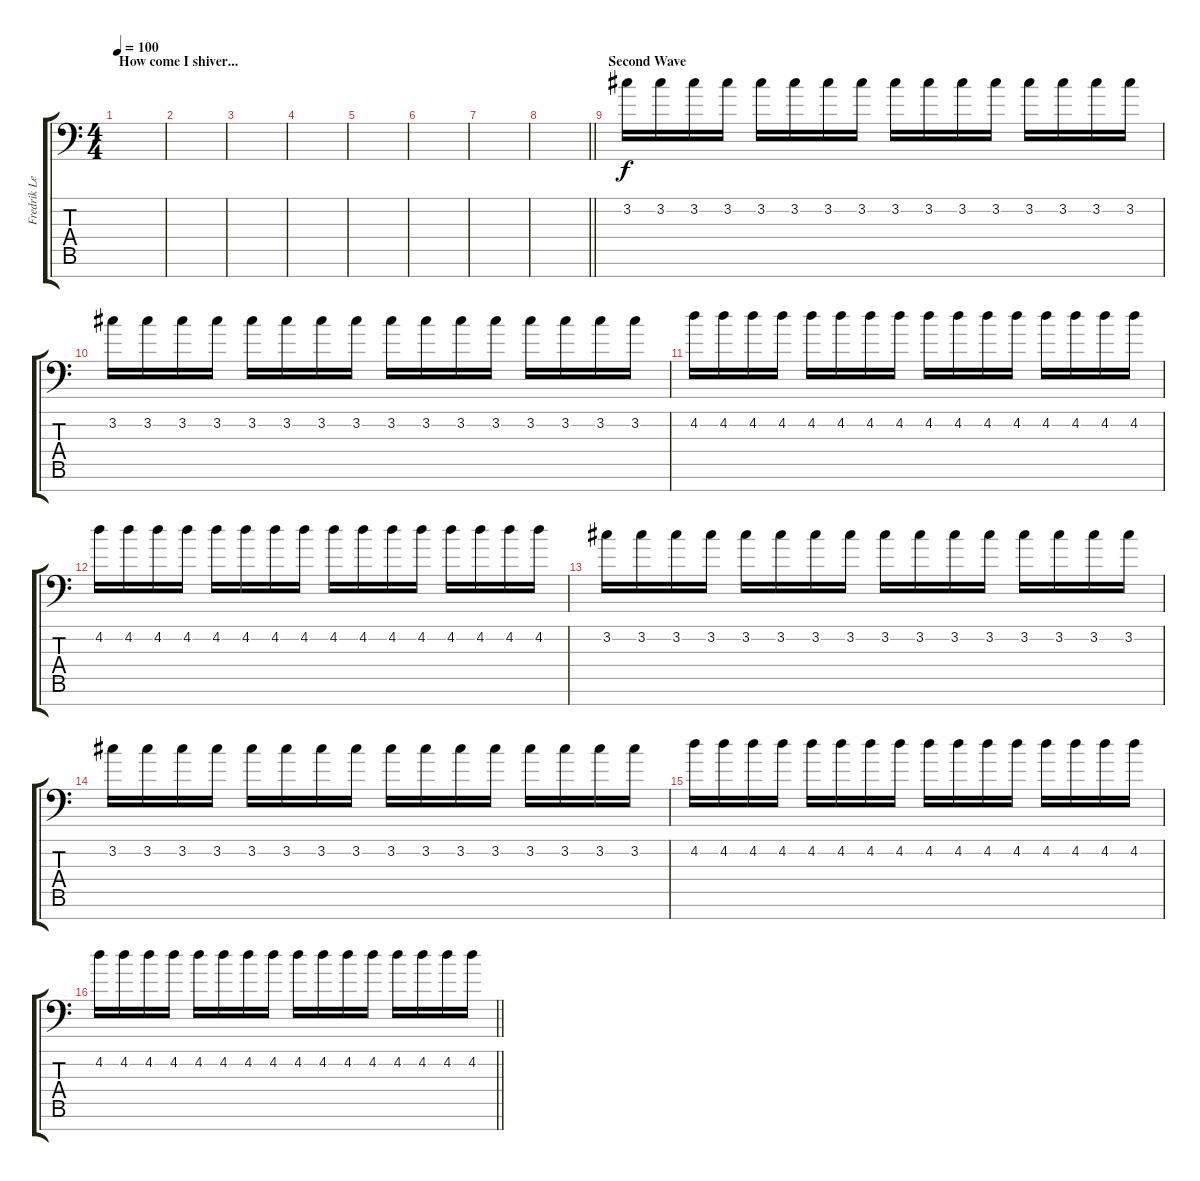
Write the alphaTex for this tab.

\track ("Fredrik Lead" "Fredrik Le") {instrument overdrivenguitar}
\staff {score tabs}
\tuning (Eb4 Bb3 Gb3 Db3 Ab2 Eb2 Bb1) {hide}
\ts (4 4)
\section ("" "How come I shiver...")
\tempo 100
\clef f4
\ks c
|
|
|
|
|
|
|
\barLineRight lightlight
|
\section ("" "Second Wave")
3.2.16 3.2.16 3.2.16 3.2.16 3.2.16 3.2.16 3.2.16 3.2.16 3.2.16 3.2.16 3.2.16 3.2.16 3.2.16 3.2.16 3.2.16 3.2.16 |
3.2.16 3.2.16 3.2.16 3.2.16 3.2.16 3.2.16 3.2.16 3.2.16 3.2.16 3.2.16 3.2.16 3.2.16 3.2.16 3.2.16 3.2.16 3.2.16 |
4.2.16 4.2.16 4.2.16 4.2.16 4.2.16 4.2.16 4.2.16 4.2.16 4.2.16 4.2.16 4.2.16 4.2.16 4.2.16 4.2.16 4.2.16 4.2.16 |
4.2.16 4.2.16 4.2.16 4.2.16 4.2.16 4.2.16 4.2.16 4.2.16 4.2.16 4.2.16 4.2.16 4.2.16 4.2.16 4.2.16 4.2.16 4.2.16 |
3.2.16 3.2.16 3.2.16 3.2.16 3.2.16 3.2.16 3.2.16 3.2.16 3.2.16 3.2.16 3.2.16 3.2.16 3.2.16 3.2.16 3.2.16 3.2.16 |
3.2.16 3.2.16 3.2.16 3.2.16 3.2.16 3.2.16 3.2.16 3.2.16 3.2.16 3.2.16 3.2.16 3.2.16 3.2.16 3.2.16 3.2.16 3.2.16 |
4.2.16 4.2.16 4.2.16 4.2.16 4.2.16 4.2.16 4.2.16 4.2.16 4.2.16 4.2.16 4.2.16 4.2.16 4.2.16 4.2.16 4.2.16 4.2.16 |
\barLineRight lightlight
4.2.16 4.2.16 4.2.16 4.2.16 4.2.16 4.2.16 4.2.16 4.2.16 4.2.16 4.2.16 4.2.16 4.2.16 4.2.16 4.2.16 4.2.16 4.2.16
